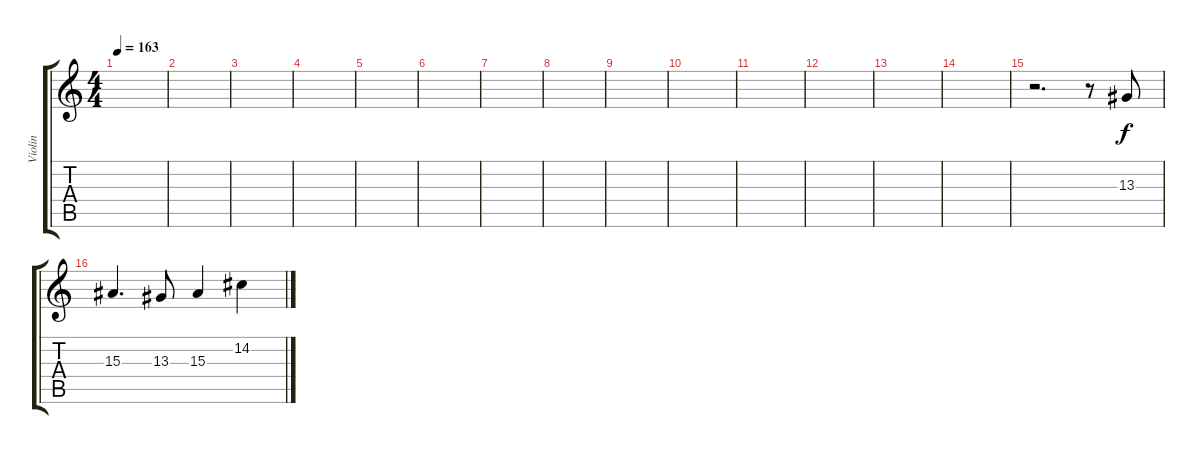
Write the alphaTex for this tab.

\track ("Violin" "Violin") {instrument violin}
\staff {score tabs}
\tuning (E4 B3 G3 D3 A2 E2) {hide}
\ts (4 4)
\tempo 163
\clef g2
\ks c
|
|
|
|
|
|
|
|
|
|
|
|
|
|
r.2{d} r.8 13.3.8 |
15.3.4{d} 13.3.8 15.3.4 14.2.4
